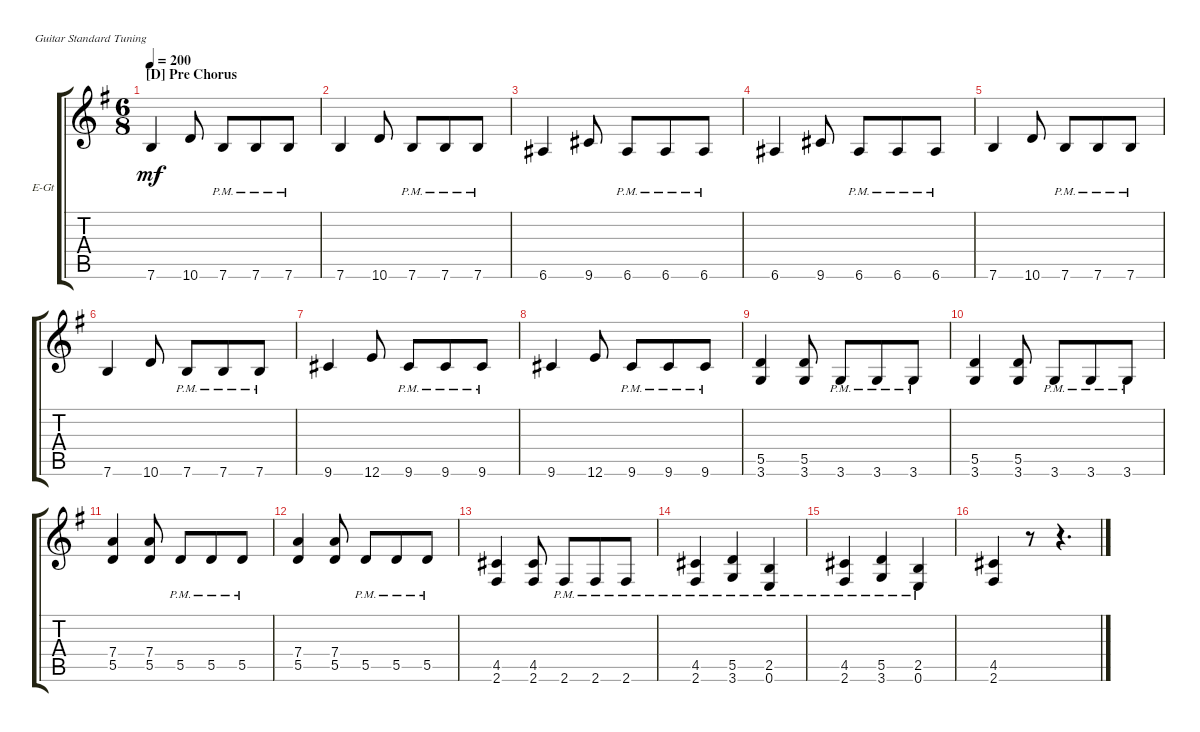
\bracketExtendMode groupsimilarinstruments
\firstSystemTrackNameOrientation horizontal
\otherSystemsTrackNameOrientation horizontal
\track ("Electric Guitar 2" "E-Gt") {instrument distortionguitar}
\staff {score tabs}
\tuning (E4 B3 G3 D3 A2 E2)
\ts (6 8)
\section ("D" "Pre Chorus")
\tempo 200
\clef g2
\ks eminor
7.6.4{dy mf} 10.6.8 7.6{pm}.8 7.6{pm}.8 7.6{pm}.8 |
7.6.4 10.6.8 7.6{pm}.8 7.6{pm}.8 7.6{pm}.8 |
6.6.4 9.6.8 6.6{pm}.8 6.6{pm}.8 6.6{pm}.8 |
6.6.4 9.6.8 6.6{pm}.8 6.6{pm}.8 6.6{pm}.8 |
7.6.4 10.6.8 7.6{pm}.8 7.6{pm}.8 7.6{pm}.8 |
7.6.4 10.6.8 7.6{pm}.8 7.6{pm}.8 7.6{pm}.8 |
9.6.4 12.6.8 9.6{pm}.8 9.6{pm}.8 9.6{pm}.8 |
9.6.4 12.6.8 9.6{pm}.8 9.6{pm}.8 9.6{pm}.8 |
(3.6 5.5).4 (3.6 5.5).8 3.6{pm}.8 3.6{pm}.8 3.6{pm}.8 |
(3.6 5.5).4 (3.6 5.5).8 3.6{pm}.8 3.6{pm}.8 3.6{pm}.8 |
(5.5 7.4).4 (5.5 7.4).8 5.5{pm}.8 5.5{pm}.8 5.5{pm}.8 |
(5.5 7.4).4 (5.5 7.4).8 5.5{pm}.8 5.5{pm}.8 5.5{pm}.8 |
(2.6 4.5).4 (2.6 4.5).8 2.6{pm}.8 2.6{pm}.8 2.6{pm}.8 |
(2.6{pm} 4.5{pm}).4 (5.5{pm} 3.6{pm}).4 (0.6{pm} 2.5{pm}).4 |
(2.6{pm} 4.5{pm}).4 (5.5{pm} 3.6{pm}).4 (0.6{pm} 2.5{pm}).4 |
(2.6 4.5).4 r.8 r.4{d}
